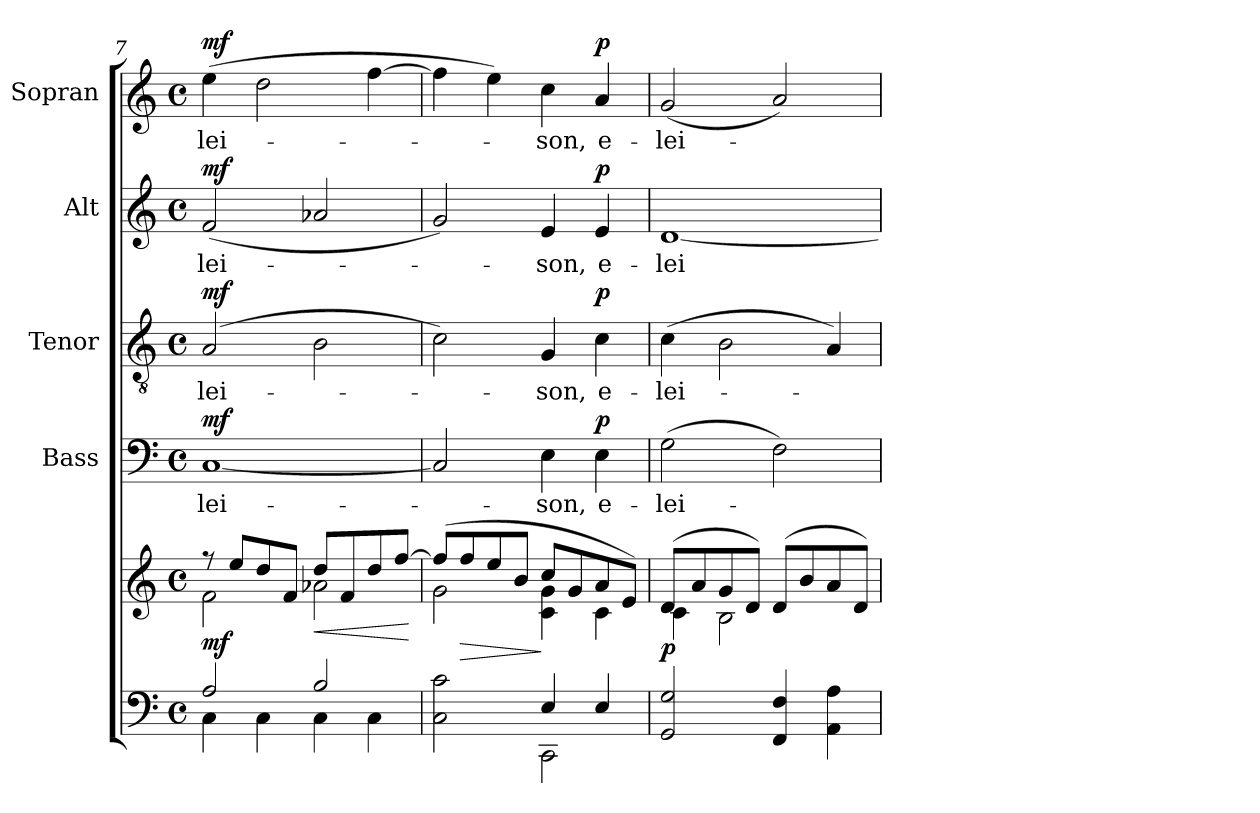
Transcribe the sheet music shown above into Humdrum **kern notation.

**kern	**kern	**dynam	**kern	**text	**dynam	**kern	**text	**dynam	**kern	**text	**dynam	**kern	**text	**dynam
*part5	*part5	*part5	*part4	*part4	*part4	*part3	*part3	*part3	*part2	*part2	*part2	*part1	*part1	*part1
*staff6	*staff5	*staff5/6	*staff4	*staff4	*staff4	*staff3	*staff3	*staff3	*staff2	*staff2	*staff2	*staff1	*staff1	*staff1
*	*	*	*I"Bass	*	*	*I"Tenor	*	*	*I"Alt	*	*	*I"Sopran	*	*
*	*	*	*I'B.	*	*	*I'T.	*	*	*I'A.	*	*	*I'S.	*	*
*clefF4	*clefG2	*	*clefF4	*	*	*clefGv2	*	*	*clefG2	*	*	*clefG2	*	*
*k[]	*k[]	*	*k[]	*	*	*k[]	*	*	*k[]	*	*	*k[]	*	*
*C:	*C:	*	*C:	*	*	*C:	*	*	*C:	*	*	*C:	*	*
*M4/4	*M4/4	*	*M4/4	*	*	*M4/4	*	*	*M4/4	*	*	*M4/4	*	*
*met(c)	*met(c)	*	*met(c)	*	*	*met(c)	*	*	*met(c)	*	*	*met(c)	*	*
=7	=7	=7	=7	=7	=7	=7	=7	=7	=7	=7	=7	=7	=7	=7
*^	*^	*	*	*	*	*	*	*	*	*	*	*	*	*
!	!	!	!	!LO:DY:b	!	!LO:LY:b	!LO:DY:a	!	!LO:LY:b	!LO:DY:a	!	!LO:LY:b	!LO:DY:a	!	!LO:LY:b	!LO:DY:a
2A/	4C\	8ree	2f\	mf	[1C	-lei-	mf	(2A/	-lei-	mf	(<2f/	-lei-	mf	(>4ee\	-lei-	mf
.	.	8ee/L	.	.	.	.	.	.	.	.	.	.	.	.	.	.
.	4C\	8dd/	.	.	.	.	.	.	.	.	.	.	.	2dd\	.	.
.	.	8f/J	.	.	.	.	.	.	.	.	.	.	.	.	.	.
!	!	!	!	!LO:HP:b	!	!	!	!	!	!	!	!	!	!	!	!
2B/	4C\	8dd/L	2a-X\	<	.	.	.	2B\	.	.	2a-X/	.	.	.	.	.
.	.	8f/	.	.	.	.	.	.	.	.	.	.	.	.	.	.
.	4C\	8dd/	.	.	.	.	.	.	.	.	.	.	.	[4ff\	.	.
.	.	[>8ff/J	.	.	.	.	.	.	.	.	.	.	.	.	.	.
*v	*v	*	*	*	*	*	*	*	*	*	*	*	*	*	*	*
*	*v	*v	*	*	*	*	*	*	*	*	*	*	*	*	*
.	.	[	.	.	.	.	.	.	.	.	.	.	.	.
=8	=8	=8	=8	=8	=8	=8	=8	=8	=8	=8	=8	=8	=8	=8
*^	*^	*	*	*	*	*	*	*	*	*	*	*	*	*
2C\ 2c\	2ryy	(>8ff/L]	2g\	.	2C/]	.	.	2c\)	.	.	2g/)	.	.	4ff\]	.	.
!	!	!	!	!LO:HP:b	!	!	!	!	!	!	!	!	!	!	!	!
.	.	8ff/	.	>	.	.	.	.	.	.	.	.	.	.	.	.
.	.	8ee/	.	.	.	.	.	.	.	.	.	.	.	4ee\)	.	.
.	.	8b/J	.	.	.	.	.	.	.	.	.	.	.	.	.	.
!	!	!	!	!	!	!LO:LY:b	!	!	!LO:LY:b	!	!	!LO:LY:b	!	!	!LO:LY:b	!
4E/	2CC\	8cc/L	4c\ 4g\	]	4E\	-son,	.	4G/	-son,	.	4e/	-son,	.	4cc\	-son,	.
.	.	8g/	.	.	.	.	.	.	.	.	.	.	.	.	.	.
!	!	!	!	!	!	!LO:LY:b	!LO:DY:a	!	!LO:LY:b	!LO:DY:a	!	!LO:LY:b	!LO:DY:a	!	!LO:LY:b	!LO:DY:a
4E/	.	8a/	4c\	.	4E\	e-	p	4c\	e-	p	4e/	e-	p	4a/	e-	p
.	.	8e/J)	.	.	.	.	.	.	.	.	.	.	.	.	.	.
*v	*v	*	*	*	*	*	*	*	*	*	*	*	*	*	*	*
=9	=9	=9	=9	=9	=9	=9	=9	=9	=9	=9	=9	=9	=9	=9	=9
!	!	!	!LO:DY:b	!	!LO:LY:b	!	!	!LO:LY:b	!	!	!LO:LY:b	!	!	!LO:LY:b	!
2GG/ 2G/	(>8d/L	4c\	p	(>2G\	-lei-	.	(>4c\	-lei-	.	[1d	-lei-	.	(<2g/	-lei-	.
.	8a/	.	.	.	.	.	.	.	.	.	.	.	.	.	.
.	8g/	2B\	.	.	.	.	2B\	.	.	.	.	.	.	.	.
.	8d/J)	.	.	.	.	.	.	.	.	.	.	.	.	.	.
4FF/ 4F/	(>8d/L	.	.	2F\)	.	.	.	.	.	.	.	.	2a/)	.	.
.	8b/	.	.	.	.	.	.	.	.	.	.	.	.	.	.
4AA\ 4A\	8a/	4ryy	.	.	.	.	4A/)	.	.	.	.	.	.	.	.
.	8d/J)	.	.	.	.	.	.	.	.	.	.	.	.	.	.
*	*v	*v	*	*	*	*	*	*	*	*	*	*	*	*	*
=	=	=	=	=	=	=	=	=	=	=	=	=	=	=
*-	*-	*-	*-	*-	*-	*-	*-	*-	*-	*-	*-	*-	*-	*-
